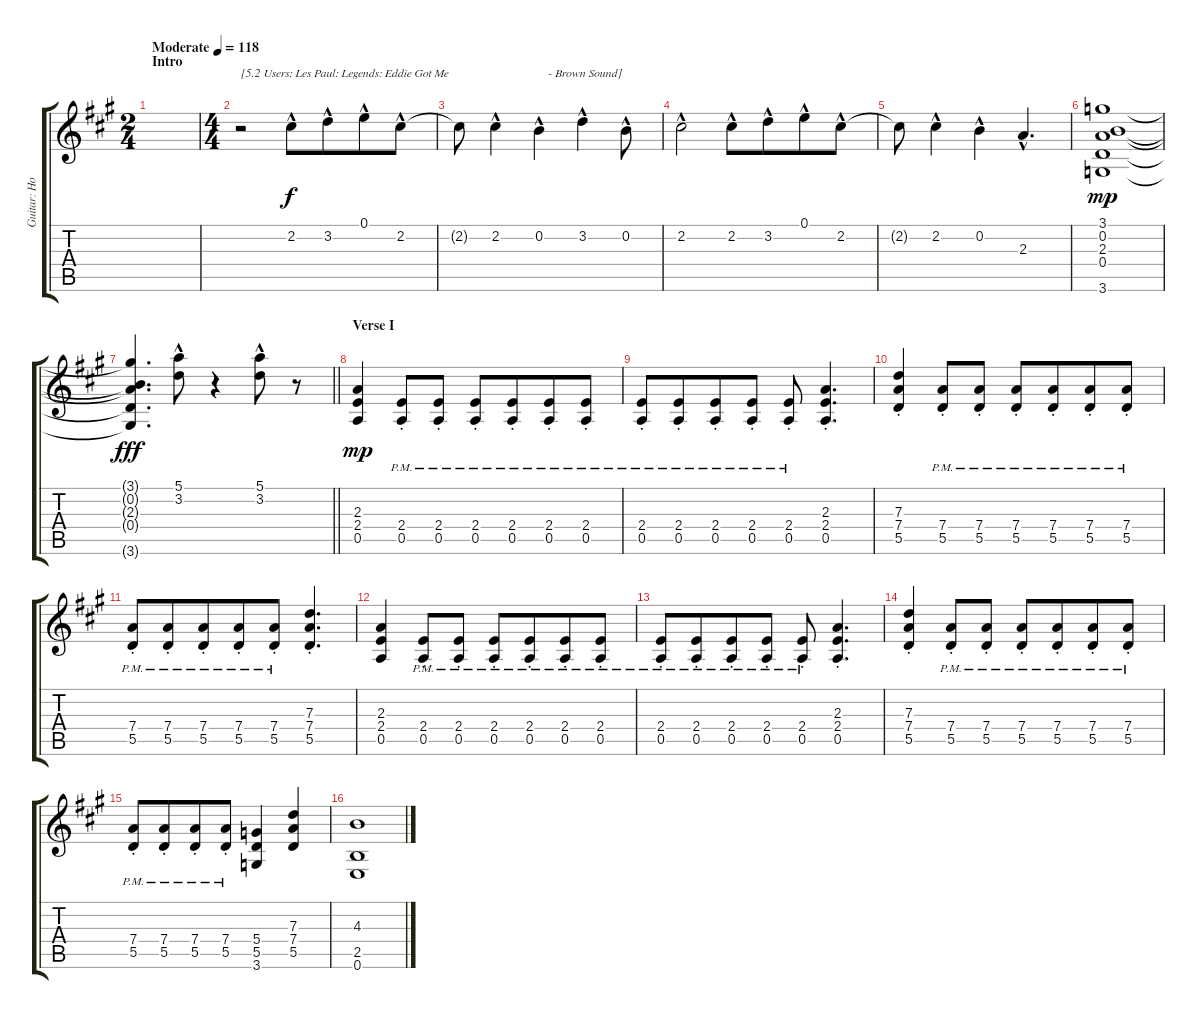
\track ("Guitar: Howard" "Guitar: Ho") {instrument overdrivenguitar}
\staff {score tabs}
\tuning (E4 B3 G3 D3 A2 E2) {hide}
\ts (2 4)
\section ("" "Intro")
\tempo (118 "Moderate")
\clef g2
\ks a
|
\ts (4 4)
r.2{txt "[5.2 Users: Les Paul: Legends: Eddie Got Me"} 2.2{hac}.8 3.2{hac}.8{beam merge} 0.1{hac}.8 2.2{hac}.8 |
2.2{t}.8 2.2{hac}.4 0.2{hac}.4{txt "   - Brown Sound]"} 3.2{hac}.4 0.2{hac}.8 |
2.2{hac}.2 2.2{hac}.8 3.2{hac}.8{beam merge} 0.1{hac}.8 2.2{hac}.8 |
2.2{t}.8 2.2{hac}.4 0.2{hac}.4 2.3{hac}.4{d} |
(3.1 0.2 2.3 0.4 3.6).1{dy mp} |
\barLineRight lightlight
(3.1{t} 0.2{t} 2.3{t} 0.4{t} 3.6{t}).4{d dy fff} (5.1{hac} 3.2{hac}).8 r.4 (5.1{hac} 3.2{hac}).8 r.8 |
\section ("" "Verse I")
(2.3 2.4 0.5).4{dy mp} (2.4{pm st} 0.5{pm st}).8 (2.4{pm st} 0.5{pm st}).8 (2.4{pm st} 0.5{pm st}).8 (2.4{pm st} 0.5{pm st}).8{beam merge} (2.4{pm st} 0.5{pm st}).8 (2.4{pm st} 0.5{pm st}).8 |
(2.4{pm st} 0.5{pm st}).8 (2.4{pm st} 0.5{pm st}).8{beam merge} (2.4{pm st} 0.5{pm st}).8 (2.4{pm st} 0.5{pm st}).8 (2.4{pm st} 0.5{pm st}).8 (2.3 2.4{st} 0.5{st}).4{d} |
(7.3 7.4{st} 5.5{st}).4 (7.4{pm st} 5.5{pm st}).8 (7.4{pm st} 5.5{pm st}).8 (7.4{pm st} 5.5{pm st}).8 (7.4{pm st} 5.5{pm st}).8{beam merge} (7.4{pm st} 5.5{pm st}).8 (7.4{pm st} 5.5{pm st}).8 |
(7.4{pm st} 5.5{pm st}).8 (7.4{pm st} 5.5{pm st}).8{beam merge} (7.4{pm st} 5.5{pm st}).8 (7.4{pm st} 5.5{pm st}).8{beam merge} (7.4{pm st} 5.5{pm st}).8 (7.3 7.4{st} 5.5{st}).4{d} |
(2.3 2.4 0.5).4 (2.4{pm st} 0.5{pm st}).8 (2.4{pm st} 0.5{pm st}).8 (2.4{pm st} 0.5{pm st}).8 (2.4{pm st} 0.5{pm st}).8{beam merge} (2.4{pm st} 0.5{pm st}).8 (2.4{pm st} 0.5{pm st}).8 |
(2.4{pm st} 0.5{pm st}).8 (2.4{pm st} 0.5{pm st}).8{beam merge} (2.4{pm st} 0.5{pm st}).8 (2.4{pm st} 0.5{pm st}).8 (2.4{pm st} 0.5{pm st}).8 (2.3 2.4{st} 0.5{st}).4{d} |
(7.3 7.4{st} 5.5{st}).4 (7.4{pm st} 5.5{pm st}).8 (7.4{pm st} 5.5{pm st}).8 (7.4{pm st} 5.5{pm st}).8 (7.4{pm st} 5.5{pm st}).8{beam merge} (7.4{pm st} 5.5{pm st}).8 (7.4{pm st} 5.5{pm st}).8 |
(7.4{pm st} 5.5{pm st}).8 (7.4{pm st} 5.5{pm st}).8{beam merge} (7.4{pm st} 5.5{pm st}).8 (7.4{pm st} 5.5{pm st}).8 (5.4 5.5 3.6).4 (7.3 7.4 5.5).4 |
(4.3 2.5 0.6).1
